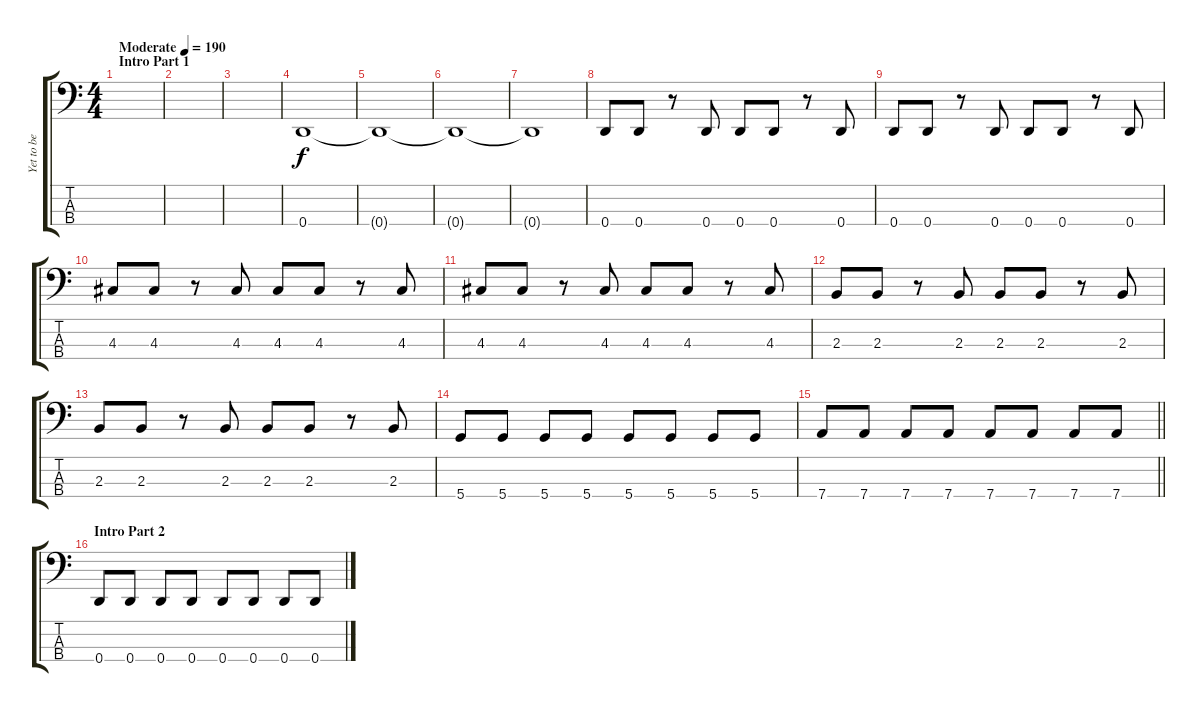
\track ("Yet to be Bass Player" "Yet to be ") {instrument electricbassfinger}
\staff {score tabs}
\tuning (G2 D2 A1 D1) {hide}
\ts (4 4)
\section ("" "Intro Part 1")
\tempo (190 "Moderate")
\clef f4
\ks c
|
|
|
0.4.1 |
0.4{t}.1 |
0.4{t}.1 |
0.4{t}.1 |
0.4.8 0.4.8 r.8 0.4.8 0.4.8 0.4.8 r.8 0.4.8 |
0.4.8 0.4.8 r.8 0.4.8 0.4.8 0.4.8 r.8 0.4.8 |
4.3.8 4.3.8 r.8 4.3.8 4.3.8 4.3.8 r.8 4.3.8 |
4.3.8 4.3.8 r.8 4.3.8 4.3.8 4.3.8 r.8 4.3.8 |
2.3.8 2.3.8 r.8 2.3.8 2.3.8 2.3.8 r.8 2.3.8 |
2.3.8 2.3.8 r.8 2.3.8 2.3.8 2.3.8 r.8 2.3.8 |
5.4.8 5.4.8 5.4.8 5.4.8 5.4.8 5.4.8 5.4.8 5.4.8 |
\barLineRight lightlight
7.4.8 7.4.8 7.4.8 7.4.8 7.4.8 7.4.8 7.4.8 7.4.8 |
\section ("" "Intro Part 2")
0.4.8 0.4.8 0.4.8 0.4.8 0.4.8 0.4.8 0.4.8 0.4.8
